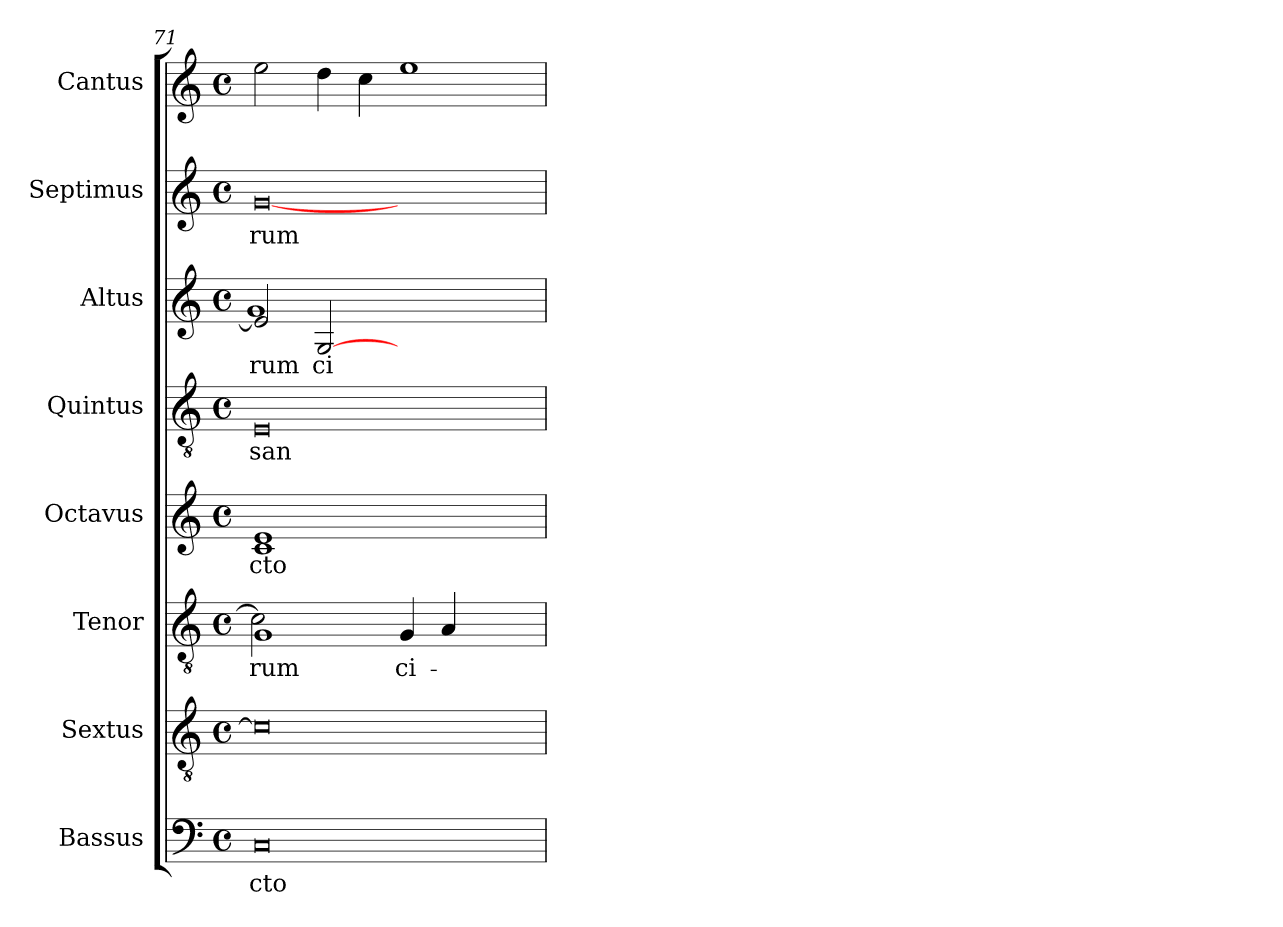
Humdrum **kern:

**kern	**text	**kern	**kern	**text	**kern	**text	**kern	**text	**kern	**text	**kern	**text	**kern
*part8	*part8	*part7	*part6	*part6	*part5	*part5	*part4	*part4	*part3	*part3	*part2	*part2	*part1
*staff8	*staff8	*staff7	*staff6	*staff6	*staff5	*staff5	*staff4	*staff4	*staff3	*staff3	*staff2	*staff2	*staff1
*I"Bassus	*	*I"Sextus	*I"Tenor	*	*I"Octavus	*	*I"Quintus	*	*I"Altus	*	*I"Septimus	*	*I"Cantus
*clefF4	*	*clefGv2	*clefGv2	*	*clefG2	*	*clefGv2	*	*clefG2	*	*clefG2	*	*clefG2
*	*	*	*	*	*	*	*	*	*	*	*k[]	*	*
*	*	*	*	*	*	*	*	*	*	*	*C:	*	*
*M4/4	*	*M4/4	*M4/4	*	*M4/4	*	*M4/4	*	*M4/4	*	*M4/4	*	*M4/4
*met(c)	*	*met(c)	*met(c)	*	*met(c)	*	*met(c)	*	*met(c)	*	*met(c)	*	*met(c)
=71	=71	=71	=71	=71	=71	=71	=71	=71	=71	=71	=71	=71	=71
!LO:N:vis=0	!LO:LY:b:cj	!LO:N:vis=0	!	!LO:LY:b:cj	!	!LO:LY:b:cj	!LO:N:vis=0	!LO:LY:b:cj	!	!LO:LY:b:cj	!LO:N:vis=0	!LO:LY:b	!
*	*	*	*^	*	*	*	*	*	*^	*	*	*	*
1C	-cto-	1c]	1G	2c\]	-rum	1e 1c	-cto-	1E	san-	2e/]	1g	rum	[>1g	rum	2ee\
!	!	!	!	!	!	!	!	!	!	!	!	!LO:LY:b:cj	!	!	!
.	.	.	.	2ryy	.	.	.	.	.	[>2G/	.	ci	.	.	4dd\
.	.	.	.	.	.	.	.	.	.	.	.	.	.	.	4cc\
!	!	!	!	!	!LO:LY:b:cj	!	!	!	!	!	!	!	!	!	!
1ryy	.	1ryy	4G/	1ryy	ci-	1ryy	.	1ryy	.	1ryy	1ryy	.	1ryy	.	1ee
.	.	.	4A/	.	.	.	.	.	.	.	.	.	.	.	.
.	.	.	2ryy	.	.	.	.	.	.	.	.	.	.	.	.
*	*	*	*v	*v	*	*	*	*	*	*v	*v	*	*	*	*
=	=	=	=	=	=	=	=	=	=	=	=	=	=
*-	*-	*-	*-	*-	*-	*-	*-	*-	*-	*-	*-	*-	*-
